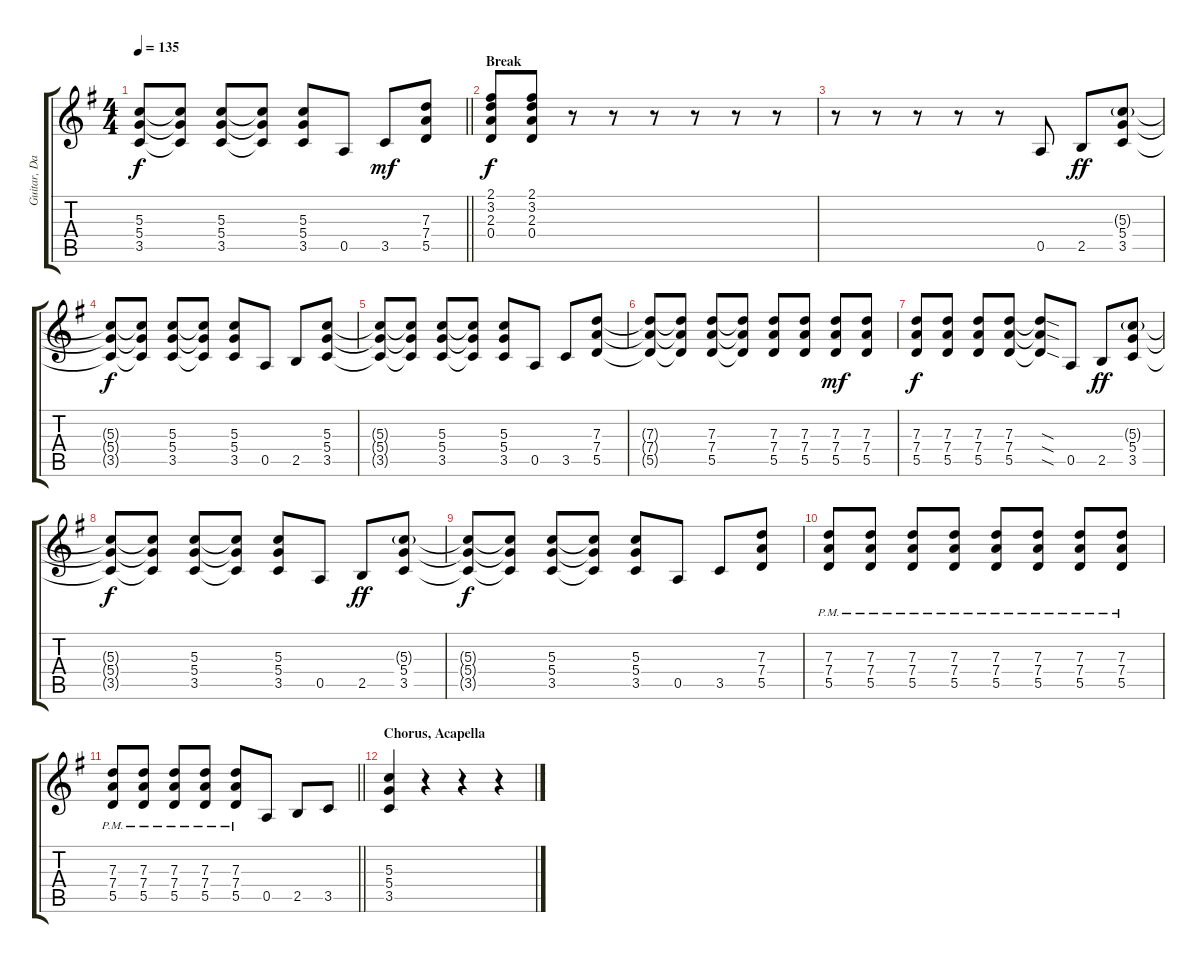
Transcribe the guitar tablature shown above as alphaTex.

\track ("Guitar, Dan" "Guitar, Da") {instrument distortionguitar}
\staff {score tabs}
\tuning (E4 B3 G3 D3 A2 E2) {hide}
\ts (4 4)
\tempo 135
\clef g2
\barLineRight lightlight
\ks g
(5.3{t} 5.4{t} 3.5{t}).8{dy f} (5.3{t} 5.4{t} 3.5{t}).8 (5.3 5.4 3.5).8 (5.3{t} 5.4{t} 3.5{t}).8 (5.3 5.4 3.5).8 0.5.8 3.5.8{dy mf} (7.3 7.4 5.5).8 |
\section ("" "Break")
(2.1 3.2 2.3 0.4).8{dy f} (2.1 3.2 2.3 0.4).8 r.8 r.8 r.8 r.8 r.8 r.8 |
r.8 r.8 r.8 r.8 r.8 0.5.8 2.5.8{dy ff} (5.3{g} 5.4 3.5).8 |
(5.3{t} 5.4{t} 3.5{t}).8{dy f} (5.3{t} 5.4{t} 3.5{t}).8 (5.3 5.4 3.5).8 (5.3{t} 5.4{t} 3.5{t}).8 (5.3 5.4 3.5).8 0.5.8 2.5.8 (5.3 5.4 3.5).8 |
(5.3{t} 5.4{t} 3.5{t}).8 (5.3{t} 5.4{t} 3.5{t}).8 (5.3 5.4 3.5).8 (5.3{t} 5.4{t} 3.5{t}).8 (5.3 5.4 3.5).8 0.5.8 3.5.8 (7.3 7.4 5.5).8 |
(7.3{t} 7.4{t} 5.5{t}).8 (7.3{t} 7.4{t} 5.5{t}).8 (7.3 7.4 5.5).8 (7.3{t} 7.4{t} 5.5{t}).8 (7.3 7.4 5.5).8 (7.3 7.4 5.5).8 (7.3 7.4 5.5).8{dy mf} (7.3 7.4 5.5).8 |
(7.3 7.4 5.5).8{dy f} (7.3 7.4 5.5).8 (7.3 7.4 5.5).8 (7.3 7.4 5.5).8 (7.3{sod t} 7.4{sod t} 5.5{sod t}).8 0.5.8 2.5.8{dy ff} (5.3{g} 5.4 3.5).8 |
(5.3{t} 5.4{t} 3.5{t}).8{dy f} (5.3{t} 5.4{t} 3.5{t}).8 (5.3 5.4 3.5).8 (5.3{t} 5.4{t} 3.5{t}).8 (5.3 5.4 3.5).8 0.5.8 2.5.8{dy ff} (5.3{g} 5.4 3.5).8 |
(5.3{t} 5.4{t} 3.5{t}).8{dy f} (5.3{t} 5.4{t} 3.5{t}).8 (5.3 5.4 3.5).8 (5.3{t} 5.4{t} 3.5{t}).8 (5.3 5.4 3.5).8 0.5.8 3.5.8 (7.3 7.4 5.5).8 |
(7.3{pm} 7.4{pm} 5.5{pm}).8 (7.3{pm} 7.4{pm} 5.5{pm}).8 (7.3{pm} 7.4{pm} 5.5{pm}).8 (7.3{pm} 7.4{pm} 5.5{pm}).8 (7.3{pm} 7.4{pm} 5.5{pm}).8 (7.3{pm} 7.4{pm} 5.5{pm}).8 (7.3{pm} 7.4{pm} 5.5{pm}).8 (7.3{pm} 7.4{pm} 5.5{pm}).8 |
\barLineRight lightlight
(7.3{pm} 7.4{pm} 5.5{pm}).8 (7.3{pm} 7.4{pm} 5.5{pm}).8 (7.3{pm} 7.4{pm} 5.5{pm}).8 (7.3{pm} 7.4{pm} 5.5{pm}).8 (7.3{pm} 7.4{pm} 5.5{pm}).8 0.5.8 2.5.8 3.5.8 |
\section ("" "Chorus, Acapella")
(5.3 5.4 3.5).4 r.4 r.4 r.4
